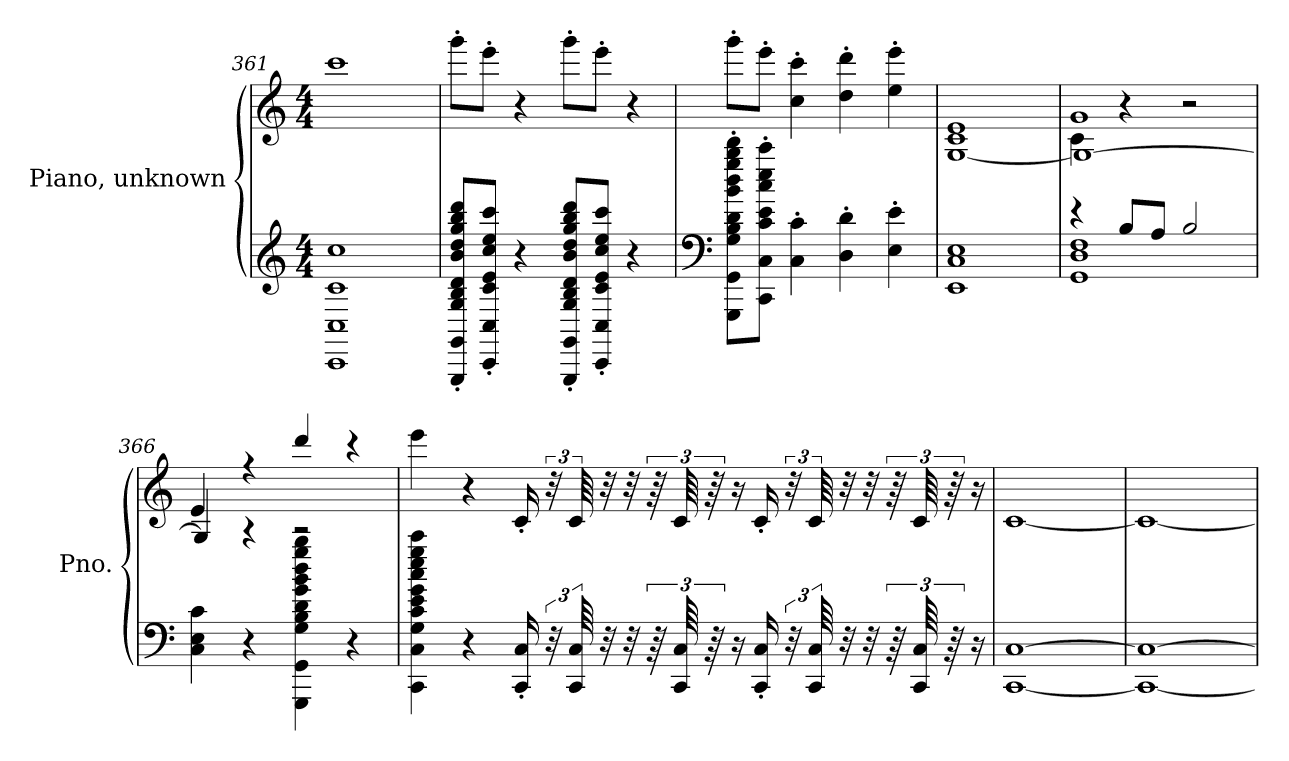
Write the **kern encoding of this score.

**kern	**kern
*part1	*part1
*staff2	*staff1
*I"Piano, unknown	*
*I'Pno.	*
*clefG2	*clefG2
*k[]	*k[]
*M4/4	*M4/4
=361	=361
1CC 1C 1c 1cc	1ccc
=362	=362
8GGG/' 8GG/' 8G/' 8B/' 8d/' 8b/' 8dd/' 8gg/' 8bb/' 8ddd/'L	8ggg'\L
8CC/' 8C/' 8c/' 8e/' 8cc/' 8ee/' 8ccc/'J	8eee'\J
4r	4r
8GGG/' 8GG/' 8G/' 8B/' 8d/' 8b/' 8dd/' 8gg/' 8bb/' 8ddd/'L	8ggg'\L
8CC/' 8C/' 8c/' 8e/' 8cc/' 8ee/' 8ccc/'J	8eee'\J
4r	4r
!!LO:LB:g=z
=363	=363
*clefF4	*
8GGG\' 8GG\' 8G\' 8B\' 8d\' 8b\' 8dd\' 8gg\' 8bb\' 8ddd\'L	8ggg'\L
8CC\' 8C\' 8c\' 8e\' 8cc\' 8ee\' 8ccc\'J	8eee'\J
4C\' 4c\'	4cc\' 4ccc\'
4D\' 4d\'	4dd\' 4ddd\'
4E\' 4e\'	4ee\' 4eee\'
=364	=364
*	*^
1EE 1C 1E	1c 1e	[1G
=365	=365	=365
*^	*	*^
4r	1GG 1D 1F	1g	4c\	1G_
8B/L	.	.	4r	.
8A/J	.	.	.	.
2B/	.	.	2r	.
*v	*v	*	*	*
*	*	*v	*v
=366	=366	=366
4C\ 4E\ 4c\	4e/	4G/]
4r	4r	4r
4GGG\ 4GG\ 4G\ 4B\ 4d\ 4g\ 4b\ 4dd\ 4gg\ 4bb\	4ddd/	2r
4r	4r	.
*	*v	*v
=367	=367
4CC\ 4C\ 4G\ 4c\ 4e\ 4g\ 4cc\ 4ee\ 4gg\ 4ccc\	4eee\
4r	4r
16CC/' 16C/'	16c'/
48r	48r
96CC/ 96C/	96c/
32r	32r
32r	32r
96r	96r
96CC/ 96C/	96c/
96r	96r
16r	16r
16CC/' 16C/'	16c'/
48r	48r
96CC/ 96C/	96c/
32r	32r
32r	32r
96r	96r
96CC/ 96C/	96c/
96r	96r
16r	16r
!!LO:LB:g=z
=368	=368
[1CC [1C	[1c
=369	=369
1CC_ 1C_	1c_
=	=
*-	*-
